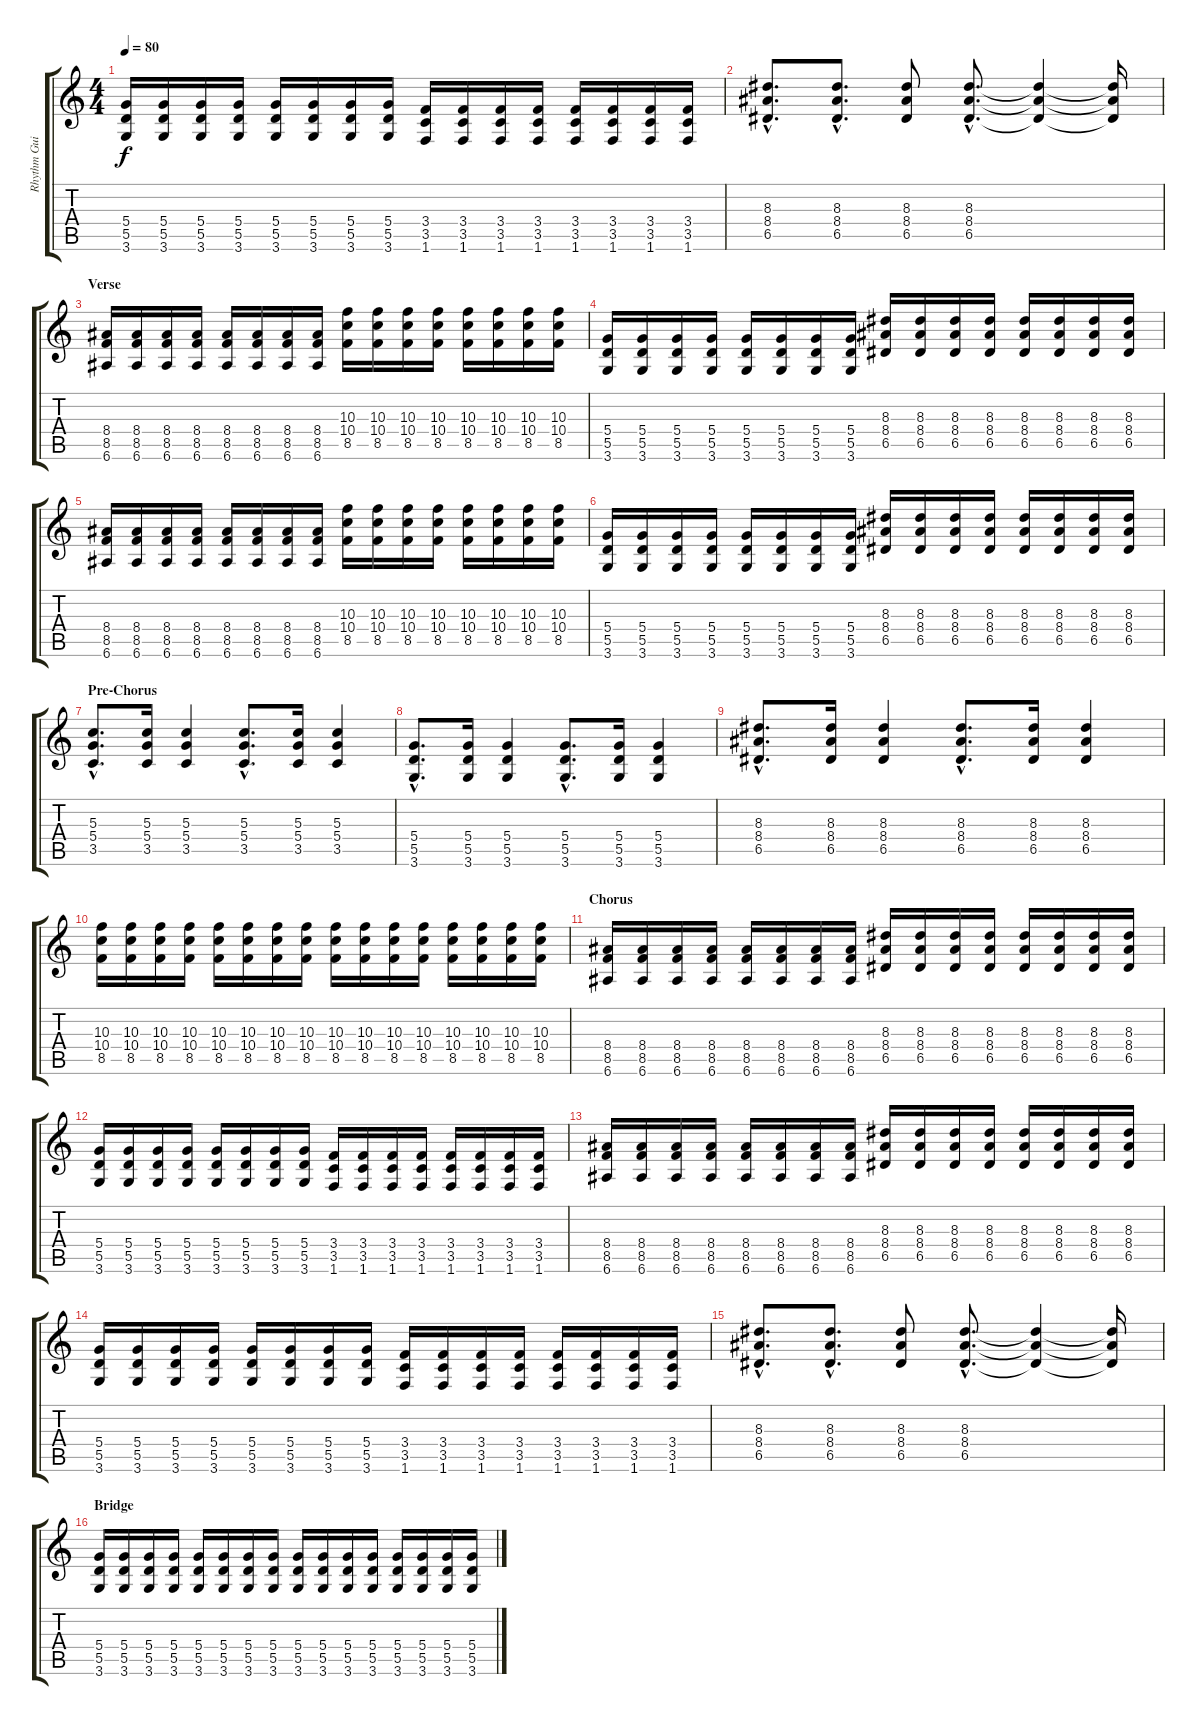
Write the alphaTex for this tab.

\track ("Rhythm Guitar" "Rhythm Gui") {instrument distortionguitar}
\staff {score tabs}
\tuning (E4 B3 G3 D3 A2 E2) {hide}
\ts (4 4)
\tempo 80
\clef g2
\ks c
(5.4 5.5 3.6).16{dy f} (5.4 5.5 3.6).16 (5.4 5.5 3.6).16 (5.4 5.5 3.6).16 (5.4 5.5 3.6).16 (5.4 5.5 3.6).16 (5.4 5.5 3.6).16 (5.4 5.5 3.6).16 (3.4 3.5 1.6).16 (3.4 3.5 1.6).16 (3.4 3.5 1.6).16 (3.4 3.5 1.6).16 (3.4 3.5 1.6).16 (3.4 3.5 1.6).16 (3.4 3.5 1.6).16 (3.4 3.5 1.6).16 |
(8.3{hac} 8.4{hac} 6.5{hac}).8{d} (8.3{hac} 8.4{hac} 6.5{hac}).8{d} (8.3 8.4 6.5).8 (8.3{hac} 8.4{hac} 6.5{hac}).8{d} (8.3{t} 8.4{t} 6.5{t}).4 (8.3{t} 8.4{t} 6.5{t}).16 |
\section ("" "Verse")
(8.4 8.5 6.6).16 (8.4 8.5 6.6).16 (8.4 8.5 6.6).16 (8.4 8.5 6.6).16 (8.4 8.5 6.6).16 (8.4 8.5 6.6).16 (8.4 8.5 6.6).16 (8.4 8.5 6.6).16 (10.3 10.4 8.5).16 (10.3 10.4 8.5).16 (10.3 10.4 8.5).16 (10.3 10.4 8.5).16 (10.3 10.4 8.5).16 (10.3 10.4 8.5).16 (10.3 10.4 8.5).16 (10.3 10.4 8.5).16 |
(5.4 5.5 3.6).16 (5.4 5.5 3.6).16 (5.4 5.5 3.6).16 (5.4 5.5 3.6).16 (5.4 5.5 3.6).16 (5.4 5.5 3.6).16 (5.4 5.5 3.6).16 (5.4 5.5 3.6).16 (8.3 8.4 6.5).16 (8.3 8.4 6.5).16 (8.3 8.4 6.5).16 (8.3 8.4 6.5).16 (8.3 8.4 6.5).16 (8.3 8.4 6.5).16 (8.3 8.4 6.5).16 (8.3 8.4 6.5).16 |
(8.4 8.5 6.6).16 (8.4 8.5 6.6).16 (8.4 8.5 6.6).16 (8.4 8.5 6.6).16 (8.4 8.5 6.6).16 (8.4 8.5 6.6).16 (8.4 8.5 6.6).16 (8.4 8.5 6.6).16 (10.3 10.4 8.5).16 (10.3 10.4 8.5).16 (10.3 10.4 8.5).16 (10.3 10.4 8.5).16 (10.3 10.4 8.5).16 (10.3 10.4 8.5).16 (10.3 10.4 8.5).16 (10.3 10.4 8.5).16 |
(5.4 5.5 3.6).16 (5.4 5.5 3.6).16 (5.4 5.5 3.6).16 (5.4 5.5 3.6).16 (5.4 5.5 3.6).16 (5.4 5.5 3.6).16 (5.4 5.5 3.6).16 (5.4 5.5 3.6).16 (8.3 8.4 6.5).16 (8.3 8.4 6.5).16 (8.3 8.4 6.5).16 (8.3 8.4 6.5).16 (8.3 8.4 6.5).16 (8.3 8.4 6.5).16 (8.3 8.4 6.5).16 (8.3 8.4 6.5).16 |
\section ("" "Pre-Chorus")
(5.3{hac} 5.4{hac} 3.5{hac}).8{d} (5.3 5.4 3.5).16 (5.3 5.4 3.5).4 (5.3{hac} 5.4{hac} 3.5{hac}).8{d} (5.3 5.4 3.5).16 (5.3 5.4 3.5).4 |
(5.4{hac} 5.5{hac} 3.6{hac}).8{d} (5.4 5.5 3.6).16 (5.4 5.5 3.6).4 (5.4{hac} 5.5{hac} 3.6{hac}).8{d} (5.4 5.5 3.6).16 (5.4 5.5 3.6).4 |
(8.3{hac} 8.4{hac} 6.5{hac}).8{d} (8.3 8.4 6.5).16 (8.3 8.4 6.5).4 (8.3{hac} 8.4{hac} 6.5{hac}).8{d} (8.3 8.4 6.5).16 (8.3 8.4 6.5).4 |
(10.3 10.4 8.5).16 (10.3 10.4 8.5).16 (10.3 10.4 8.5).16 (10.3 10.4 8.5).16 (10.3 10.4 8.5).16 (10.3 10.4 8.5).16 (10.3 10.4 8.5).16 (10.3 10.4 8.5).16 (10.3 10.4 8.5).16 (10.3 10.4 8.5).16 (10.3 10.4 8.5).16 (10.3 10.4 8.5).16 (10.3 10.4 8.5).16 (10.3 10.4 8.5).16 (10.3 10.4 8.5).16 (10.3 10.4 8.5).16 |
\section ("" "Chorus")
(8.4 8.5 6.6).16 (8.4 8.5 6.6).16 (8.4 8.5 6.6).16 (8.4 8.5 6.6).16 (8.4 8.5 6.6).16 (8.4 8.5 6.6).16 (8.4 8.5 6.6).16 (8.4 8.5 6.6).16 (8.3 8.4 6.5).16 (8.3 8.4 6.5).16 (8.3 8.4 6.5).16 (8.3 8.4 6.5).16 (8.3 8.4 6.5).16 (8.3 8.4 6.5).16 (8.3 8.4 6.5).16 (8.3 8.4 6.5).16 |
(5.4 5.5 3.6).16 (5.4 5.5 3.6).16 (5.4 5.5 3.6).16 (5.4 5.5 3.6).16 (5.4 5.5 3.6).16 (5.4 5.5 3.6).16 (5.4 5.5 3.6).16 (5.4 5.5 3.6).16 (3.4 3.5 1.6).16 (3.4 3.5 1.6).16 (3.4 3.5 1.6).16 (3.4 3.5 1.6).16 (3.4 3.5 1.6).16 (3.4 3.5 1.6).16 (3.4 3.5 1.6).16 (3.4 3.5 1.6).16 |
(8.4 8.5 6.6).16 (8.4 8.5 6.6).16 (8.4 8.5 6.6).16 (8.4 8.5 6.6).16 (8.4 8.5 6.6).16 (8.4 8.5 6.6).16 (8.4 8.5 6.6).16 (8.4 8.5 6.6).16 (8.3 8.4 6.5).16 (8.3 8.4 6.5).16 (8.3 8.4 6.5).16 (8.3 8.4 6.5).16 (8.3 8.4 6.5).16 (8.3 8.4 6.5).16 (8.3 8.4 6.5).16 (8.3 8.4 6.5).16 |
(5.4 5.5 3.6).16 (5.4 5.5 3.6).16 (5.4 5.5 3.6).16 (5.4 5.5 3.6).16 (5.4 5.5 3.6).16 (5.4 5.5 3.6).16 (5.4 5.5 3.6).16 (5.4 5.5 3.6).16 (3.4 3.5 1.6).16 (3.4 3.5 1.6).16 (3.4 3.5 1.6).16 (3.4 3.5 1.6).16 (3.4 3.5 1.6).16 (3.4 3.5 1.6).16 (3.4 3.5 1.6).16 (3.4 3.5 1.6).16 |
(8.3{hac} 8.4{hac} 6.5{hac}).8{d} (8.3{hac} 8.4{hac} 6.5{hac}).8{d} (8.3 8.4 6.5).8 (8.3{hac} 8.4{hac} 6.5{hac}).8{d} (8.3{t} 8.4{t} 6.5{t}).4 (8.3{t} 8.4{t} 6.5{t}).16 |
\section ("" "Bridge")
(5.4 5.5 3.6).16 (5.4 5.5 3.6).16 (5.4 5.5 3.6).16 (5.4 5.5 3.6).16 (5.4 5.5 3.6).16 (5.4 5.5 3.6).16 (5.4 5.5 3.6).16 (5.4 5.5 3.6).16 (5.4 5.5 3.6).16 (5.4 5.5 3.6).16 (5.4 5.5 3.6).16 (5.4 5.5 3.6).16 (5.4 5.5 3.6).16 (5.4 5.5 3.6).16 (5.4 5.5 3.6).16 (5.4 5.5 3.6).16
